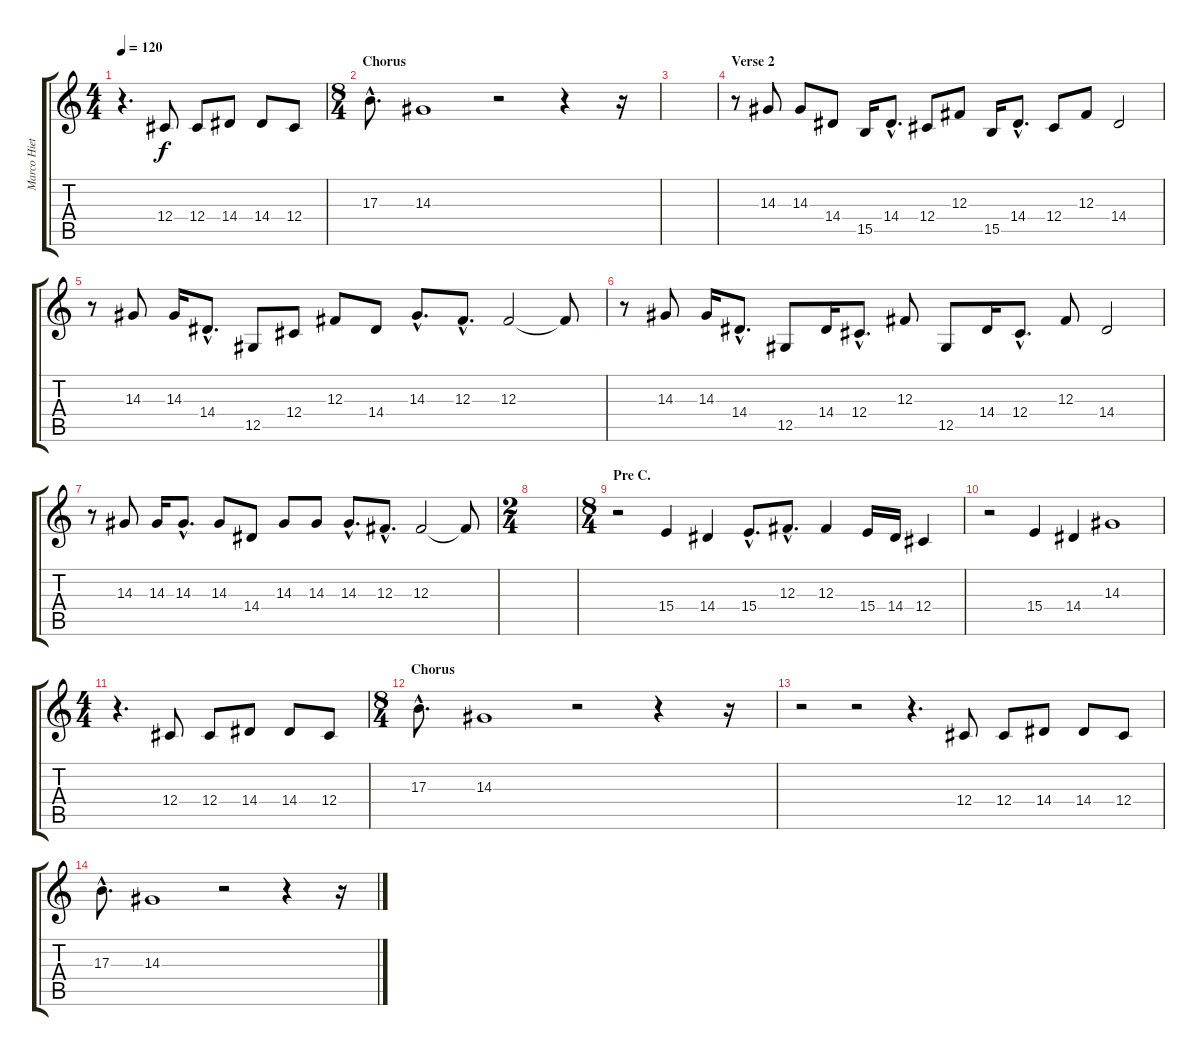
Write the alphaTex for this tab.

\track ("Marco Hietala - Vox" "Marco Hiet") {instrument lead1square}
\staff {score tabs}
\tuning (Eb4 Bb3 Gb3 Db3 Ab2 Eb2) {hide}
\ts (4 4)
\tempo 120
\clef g2
\ks c
r.4{d dy f} 12.4.8 12.4.8 14.4.8 14.4.8 12.4.8 |
\ts (8 4)
\section ("" "Chorus")
17.3{hac}.8{d} 14.3.1 r.2 r.4 r.16 |
|
\section ("" "Verse 2")
r.8 14.3.8 14.3.8 14.4.8 15.5.16 14.4{hac}.8{d} 12.4.8 12.3.8 15.5.16 14.4{hac}.8{d} 12.4.8 12.3.8 14.4.2 |
r.8 14.3.8 14.3.16 14.4{hac}.8{d} 12.5.8 12.4.8 12.3.8 14.4.8 14.3{hac}.8{d} 12.3{hac}.8{d} 12.3.2 12.3{t}.8 |
r.8 14.3.8 14.3.16 14.4{hac}.8{d} 12.5.8 14.4.16 12.4{hac}.8{d} 12.3.8 12.5.8 14.4.16 12.4{hac}.8{d} 12.3.8 14.4.2 |
r.8 14.3.8 14.3.16 14.3{hac}.8{d} 14.3.8 14.4.8 14.3.8 14.3.8 14.3{hac}.8{d} 12.3{hac}.8{d} 12.3.2 12.3{t}.8 |
\ts (2 4)
|
\ts (8 4)
\section ("" "Pre C.")
r.2 15.4.4 14.4.4 15.4{hac}.8{d} 12.3{hac}.8{d} 12.3.4 15.4.16 14.4.16 12.4.4 |
r.2 15.4.4 14.4.4 14.3.1 |
\ts (4 4)
r.4{d} 12.4.8 12.4.8 14.4.8 14.4.8 12.4.8 |
\ts (8 4)
\section ("" "Chorus")
17.3{hac}.8{d} 14.3.1 r.2 r.4 r.16 |
r.2 r.2 r.4{d} 12.4.8 12.4.8 14.4.8 14.4.8 12.4.8 |
17.3{hac}.8{d} 14.3.1 r.2 r.4 r.16
